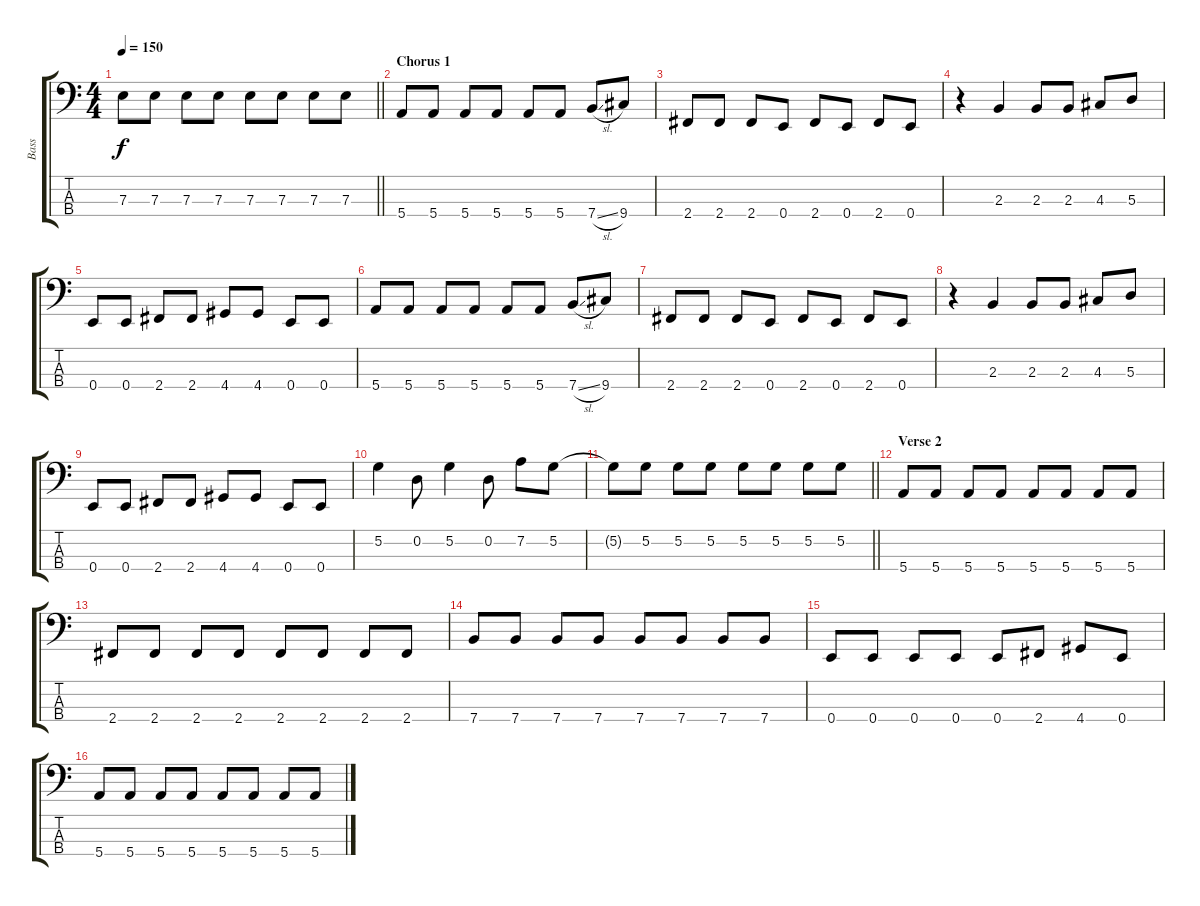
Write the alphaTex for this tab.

\track ("Bass" "Bass") {instrument electricbasspick}
\staff {score tabs}
\tuning (G2 D2 A1 E1) {hide}
\ts (4 4)
\tempo 150
\clef f4
\barLineRight lightlight
\ks c
7.3.8{dy f} 7.3.8 7.3.8 7.3.8 7.3.8 7.3.8 7.3.8 7.3.8 |
\section ("" "Chorus 1")
5.4.8 5.4.8 5.4.8 5.4.8 5.4.8 5.4.8 7.4{sl}.8 9.4.8 |
2.4.8 2.4.8 2.4.8 0.4.8 2.4.8 0.4.8 2.4.8 0.4.8 |
r.4 2.3.4 2.3.8 2.3.8 4.3.8 5.3.8 |
0.4.8 0.4.8 2.4.8 2.4.8 4.4.8 4.4.8 0.4.8 0.4.8 |
5.4.8 5.4.8 5.4.8 5.4.8 5.4.8 5.4.8 7.4{sl}.8 9.4.8 |
2.4.8 2.4.8 2.4.8 0.4.8 2.4.8 0.4.8 2.4.8 0.4.8 |
r.4 2.3.4 2.3.8 2.3.8 4.3.8 5.3.8 |
0.4.8 0.4.8 2.4.8 2.4.8 4.4.8 4.4.8 0.4.8 0.4.8 |
5.2.4 0.2.8 5.2.4 0.2.8 7.2.8 5.2.8 |
\barLineRight lightlight
5.2{t}.8 5.2.8 5.2.8 5.2.8 5.2.8 5.2.8 5.2.8 5.2.8 |
\section ("" "Verse 2")
5.4.8 5.4.8 5.4.8 5.4.8 5.4.8 5.4.8 5.4.8 5.4.8 |
2.4.8 2.4.8 2.4.8 2.4.8 2.4.8 2.4.8 2.4.8 2.4.8 |
7.4.8 7.4.8 7.4.8 7.4.8 7.4.8 7.4.8 7.4.8 7.4.8 |
0.4.8 0.4.8 0.4.8 0.4.8 0.4.8 2.4.8 4.4.8 0.4.8 |
5.4.8 5.4.8 5.4.8 5.4.8 5.4.8 5.4.8 5.4.8 5.4.8
